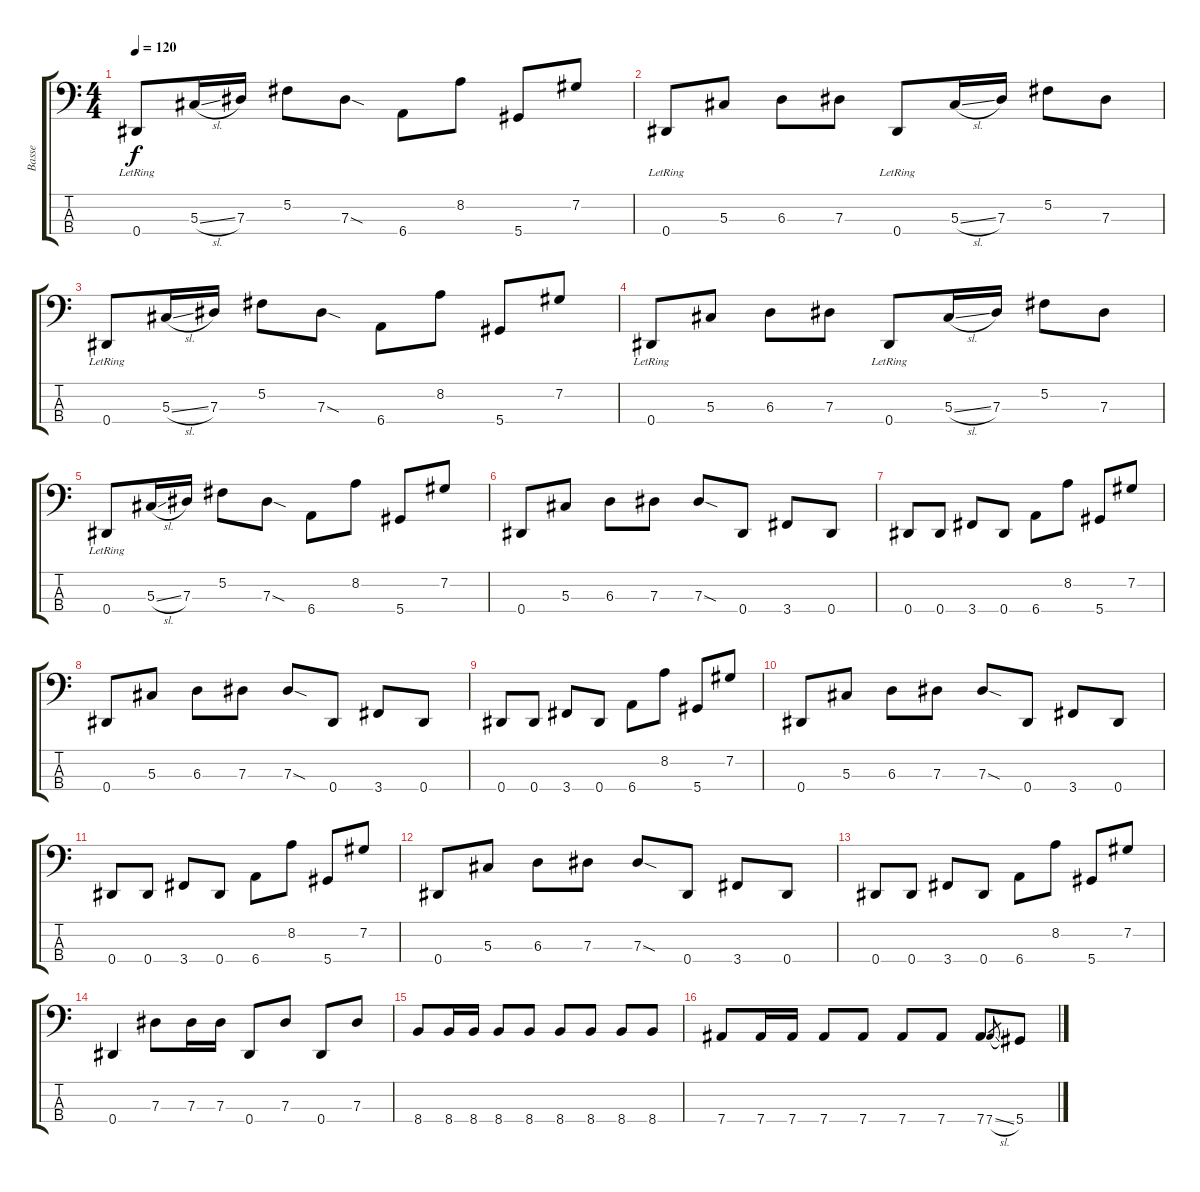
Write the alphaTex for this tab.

\track ("Basse" "Basse") {instrument electricbasspick}
\staff {score tabs}
\tuning (Gb2 Db2 Ab1 Eb1) {hide}
\ts (4 4)
\tempo 120
\clef f4
\ks c
0.4{lr}.8{dy f} 5.3{sl}.16 7.3.16 5.2.8 7.3{sod}.8 6.4.8 8.2.8 5.4.8 7.2.8 |
0.4{lr}.8 5.3.8 6.3.8 7.3.8 0.4{lr}.8 5.3{sl}.16 7.3.16 5.2.8 7.3.8 |
0.4{lr}.8 5.3{sl}.16 7.3.16 5.2.8 7.3{sod}.8 6.4.8 8.2.8 5.4.8 7.2.8 |
0.4{lr}.8 5.3.8 6.3.8 7.3.8 0.4{lr}.8 5.3{sl}.16 7.3.16 5.2.8 7.3.8 |
0.4{lr}.8 5.3{sl}.16 7.3.16 5.2.8 7.3{sod}.8 6.4.8 8.2.8 5.4.8 7.2.8 |
0.4.8 5.3.8 6.3.8 7.3.8 7.3{sod}.8 0.4.8 3.4.8 0.4.8 |
0.4.8 0.4.8 3.4.8 0.4.8 6.4.8 8.2.8 5.4.8 7.2.8 |
0.4.8 5.3.8 6.3.8 7.3.8 7.3{sod}.8 0.4.8 3.4.8 0.4.8 |
0.4.8 0.4.8 3.4.8 0.4.8 6.4.8 8.2.8 5.4.8 7.2.8 |
0.4.8 5.3.8 6.3.8 7.3.8 7.3{sod}.8 0.4.8 3.4.8 0.4.8 |
0.4.8 0.4.8 3.4.8 0.4.8 6.4.8 8.2.8 5.4.8 7.2.8 |
0.4.8 5.3.8 6.3.8 7.3.8 7.3{sod}.8 0.4.8 3.4.8 0.4.8 |
0.4.8 0.4.8 3.4.8 0.4.8 6.4.8 8.2.8 5.4.8 7.2.8 |
0.4.4 7.3.8 7.3.16 7.3.16 0.4.8 7.3.8 0.4.8 7.3.8 |
8.4.8 8.4.16 8.4.16 8.4.8 8.4.8 8.4.8 8.4.8 8.4.8 8.4.8 |
7.4.8 7.4.16 7.4.16 7.4.8 7.4.8 7.4.8 7.4.8 7.4.8 7.4{sl}.8{gr} 5.4.8
